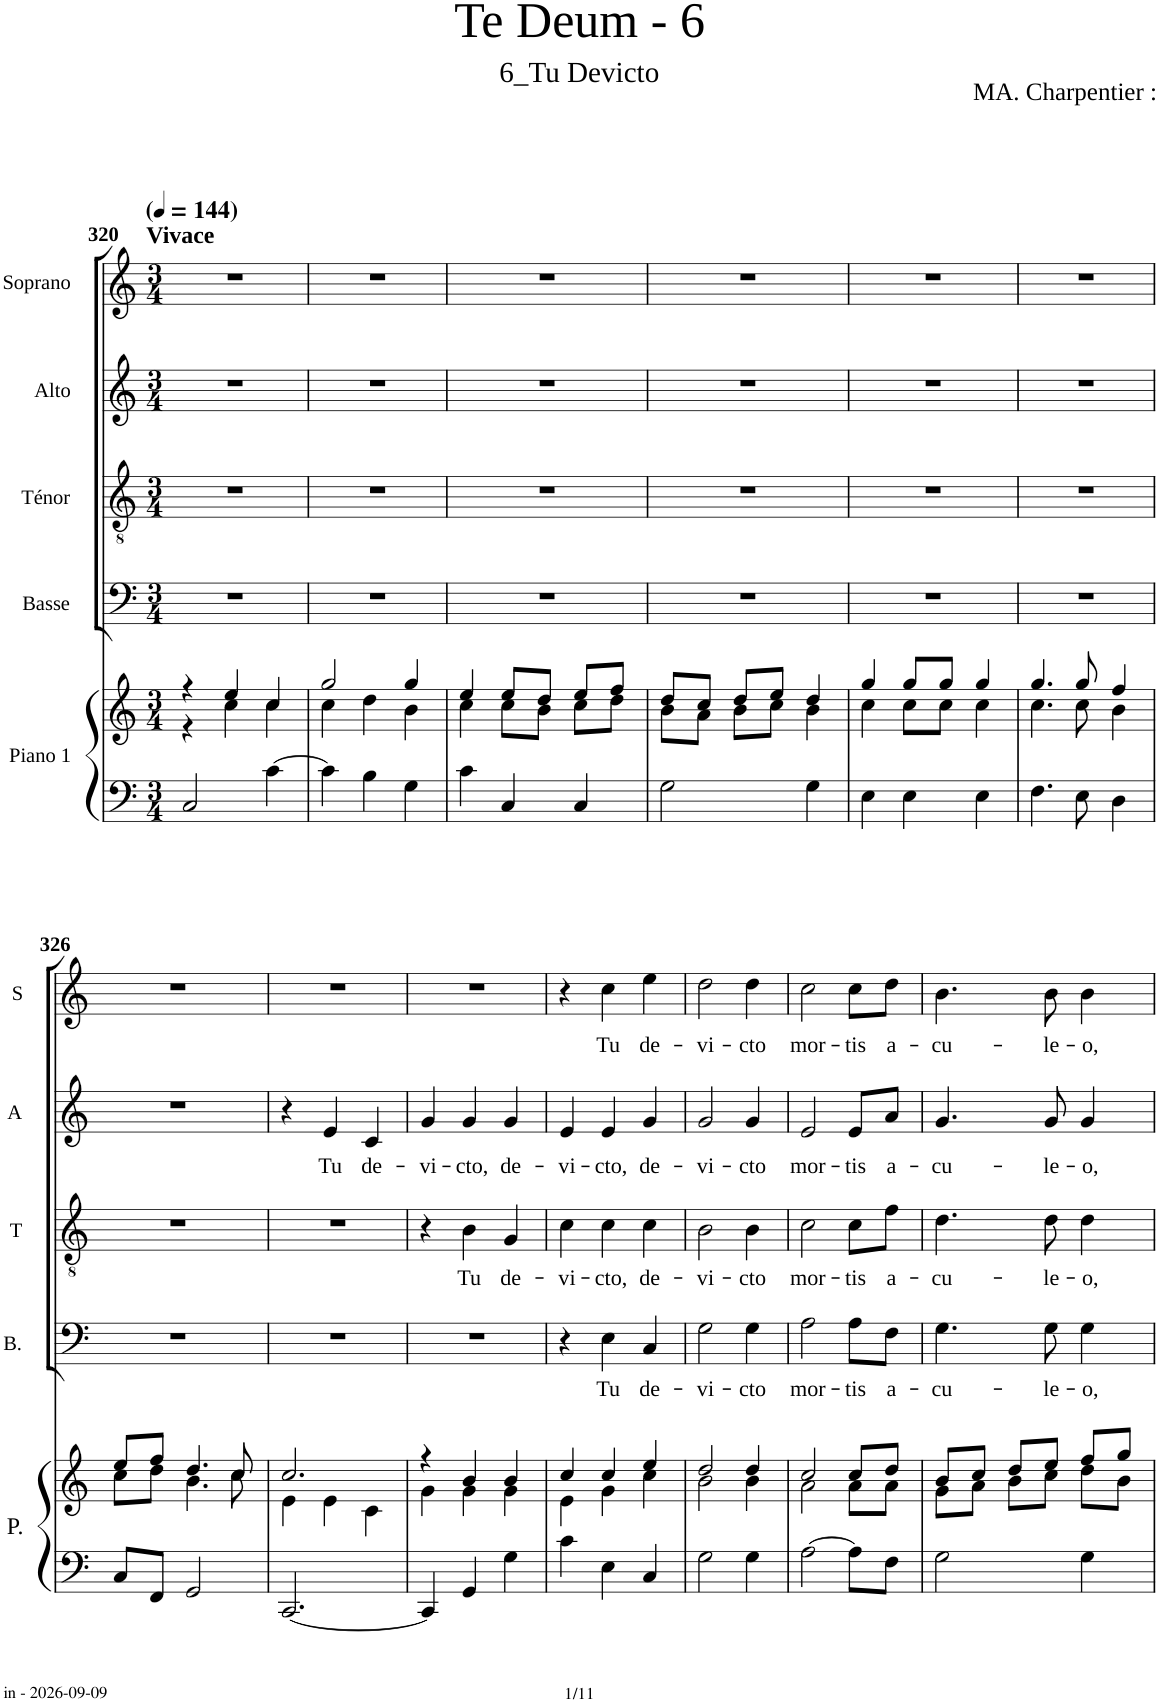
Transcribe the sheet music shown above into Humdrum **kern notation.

**kern	**kern	**kern	**text	**kern	**text	**kern	**text	**kern	**text
*part5	*part5	*part4	*part4	*part3	*part3	*part2	*part2	*part1	*part1
*staff6	*staff5	*staff4	*staff4	*staff3	*staff3	*staff2	*staff2	*staff1	*staff1
*I"Piano 1	*	*I"Basse	*	*I"Ténor	*	*I"Alto	*	*I"Soprano	*
*I'P.	*	*I'B.	*	*I'T	*	*I'A	*	*I'S	*
*clefF4	*clefG2	*clefF4	*	*clefGv2	*	*clefG2	*	*clefG2	*
*k[]	*k[]	*k[]	*	*k[]	*	*k[]	*	*k[]	*
*M3/4	*M3/4	*M3/4	*	*M3/4	*	*M3/4	*	*M3/4	*
*MM144	*MM144	*MM144	*	*MM144	*	*MM144	*	*MM144	*
=320	=320	=320	=320	=320	=320	=320	=320	=320	=320
*	*^	*	*	*	*	*	*	*	*
!	!	!	!	!	!	!	!	!	!LO:TX:a:B:t=Vivace	!
2C/	4r	4r	2.r	.	2.r	.	2.r	.	2.r	.
.	4ee/	4cc\	.	.	.	.	.	.	.	.
[4c\	4cc/	4cc\	.	.	.	.	.	.	.	.
=321	=321	=321	=321	=321	=321	=321	=321	=321	=321	=321
4c\]	2gg/	4cc\	2.r	.	2.r	.	2.r	.	2.r	.
4B\	.	4dd\	.	.	.	.	.	.	.	.
4G\	4gg/	4b\	.	.	.	.	.	.	.	.
=322	=322	=322	=322	=322	=322	=322	=322	=322	=322	=322
4c\	4ee/	4cc\	2.r	.	2.r	.	2.r	.	2.r	.
4C/	8ee/L	8cc\L	.	.	.	.	.	.	.	.
.	8dd/J	8b\J	.	.	.	.	.	.	.	.
4C/	8ee/L	8cc\L	.	.	.	.	.	.	.	.
.	8ff/J	8dd\J	.	.	.	.	.	.	.	.
=323	=323	=323	=323	=323	=323	=323	=323	=323	=323	=323
2G\	8dd/L	8b\L	2.r	.	2.r	.	2.r	.	2.r	.
.	8cc/J	8a\J	.	.	.	.	.	.	.	.
.	8dd/L	8b\L	.	.	.	.	.	.	.	.
.	8ee/J	8cc\J	.	.	.	.	.	.	.	.
4G\	4dd/	4b\	.	.	.	.	.	.	.	.
=324	=324	=324	=324	=324	=324	=324	=324	=324	=324	=324
4E\	4gg/	4cc\	2.r	.	2.r	.	2.r	.	2.r	.
4E\	8gg/L	8cc\L	.	.	.	.	.	.	.	.
.	8gg/J	8cc\J	.	.	.	.	.	.	.	.
4E\	4gg/	4cc\	.	.	.	.	.	.	.	.
=325	=325	=325	=325	=325	=325	=325	=325	=325	=325	=325
4.F\	4.gg/	4.cc\	2.r	.	2.r	.	2.r	.	2.r	.
8E\	8gg/	8cc\	.	.	.	.	.	.	.	.
4D\	4ff/	4b\	.	.	.	.	.	.	.	.
!!LO:LB:g=z
=326	=326	=326	=326	=326	=326	=326	=326	=326	=326	=326
8C/L	8ee/L	8cc\L	2.r	.	2.r	.	2.r	.	2.r	.
8FF/J	8ff/J	8dd\J	.	.	.	.	.	.	.	.
2GG/	4.dd/	4.b\	.	.	.	.	.	.	.	.
.	8cc/	8cc\	.	.	.	.	.	.	.	.
=327	=327	=327	=327	=327	=327	=327	=327	=327	=327	=327
[2.CC/	2.cc/	4e\	2.r	.	2.r	.	4r	.	2.r	.
!	!	!	!	!	!	!	!	!LO:LY:b	!	!
.	.	4e\	.	.	.	.	4e/	Tu	.	.
!	!	!	!	!	!	!	!	!LO:LY:b	!	!
.	.	4c\	.	.	.	.	4c/	de-	.	.
=328	=328	=328	=328	=328	=328	=328	=328	=328	=328	=328
!	!	!	!	!	!	!	!	!LO:LY:b	!	!
4CC/]	4r	4g\	2.r	.	4r	.	4g/	vi-	2.r	.
!	!	!	!	!	!	!LO:LY:b	!	!LO:LY:b	!	!
4GG/	4b/	4g\	.	.	4B\	Tu	4g/	cto,	.	.
!	!	!	!	!	!	!LO:LY:b	!	!LO:LY:b	!	!
4G\	4b/	4g\	.	.	4G/	de-	4g/	de-	.	.
=329	=329	=329	=329	=329	=329	=329	=329	=329	=329	=329
!	!	!	!	!	!	!LO:LY:b	!	!LO:LY:b	!	!
4c\	4cc/	4e\	4r	.	4c\	vi-	4e/	vi-	4r	.
!	!	!	!	!LO:LY:b	!	!LO:LY:b	!	!LO:LY:b	!	!LO:LY:b
4E\	4cc/	4g\	4E\	Tu	4c\	cto,	4e/	cto,	4cc\	Tu
!	!	!	!	!LO:LY:b	!	!LO:LY:b	!	!LO:LY:b	!	!LO:LY:b
4C/	4ee/	4cc\	4C/	de-	4c\	de-	4g/	de-	4ee\	de-
=330	=330	=330	=330	=330	=330	=330	=330	=330	=330	=330
!	!	!	!	!LO:LY:b	!	!LO:LY:b	!	!LO:LY:b	!	!LO:LY:b
2G\	2dd/	2b\	2G\	vi-	2B\	vi-	2g/	vi-	2dd\	vi-
!	!	!	!	!LO:LY:b	!	!LO:LY:b	!	!LO:LY:b	!	!LO:LY:b
4G\	4dd/	4b\	4G\	cto	4B\	cto	4g/	cto	4dd\	cto
=331	=331	=331	=331	=331	=331	=331	=331	=331	=331	=331
!	!	!	!	!LO:LY:b	!	!LO:LY:b	!	!LO:LY:b	!	!LO:LY:b
[2A\	2cc/	2a\	2A\	mor-	2c\	mor-	2e/	mor-	2cc\	mor-
!	!	!	!	!LO:LY:b	!	!LO:LY:b	!	!LO:LY:b	!	!LO:LY:b
8A\L]	8cc/L	8a\L	8A\L	tis	8c\L	tis	8e/L	tis	8cc\L	tis
!	!	!	!	!LO:LY:b	!	!LO:LY:b	!	!LO:LY:b	!	!LO:LY:b
8F\J	8dd/J	8a\J	8F\J	a-	8f\J	a-	8a/J	a-	8dd\J	a-
=332	=332	=332	=332	=332	=332	=332	=332	=332	=332	=332
!	!	!	!	!LO:LY:b	!	!LO:LY:b	!	!LO:LY:b	!	!LO:LY:b
2G\	8b/L	8g\L	4.G\	cu-	4.d\	cu-	4.g/	cu-	4.b\	cu-
.	8cc/J	8a\J	.	.	.	.	.	.	.	.
.	8dd/L	8b\L	.	.	.	.	.	.	.	.
!	!	!	!	!LO:LY:b	!	!LO:LY:b	!	!LO:LY:b	!	!LO:LY:b
.	8ee/J	8cc\J	8G\	le-	8d\	le-	8g/	le-	8b\	le-
!	!	!	!	!LO:LY:b	!	!LO:LY:b	!	!LO:LY:b	!	!LO:LY:b
4G\	8ff/L	8dd\L	4G\	o,	4d\	o,	4g/	o,	4b\	o,
.	8gg/J	8b\J	.	.	.	.	.	.	.	.
*	*v	*v	*	*	*	*	*	*	*	*
=	=	=	=	=	=	=	=	=	=
*-	*-	*-	*-	*-	*-	*-	*-	*-	*-
